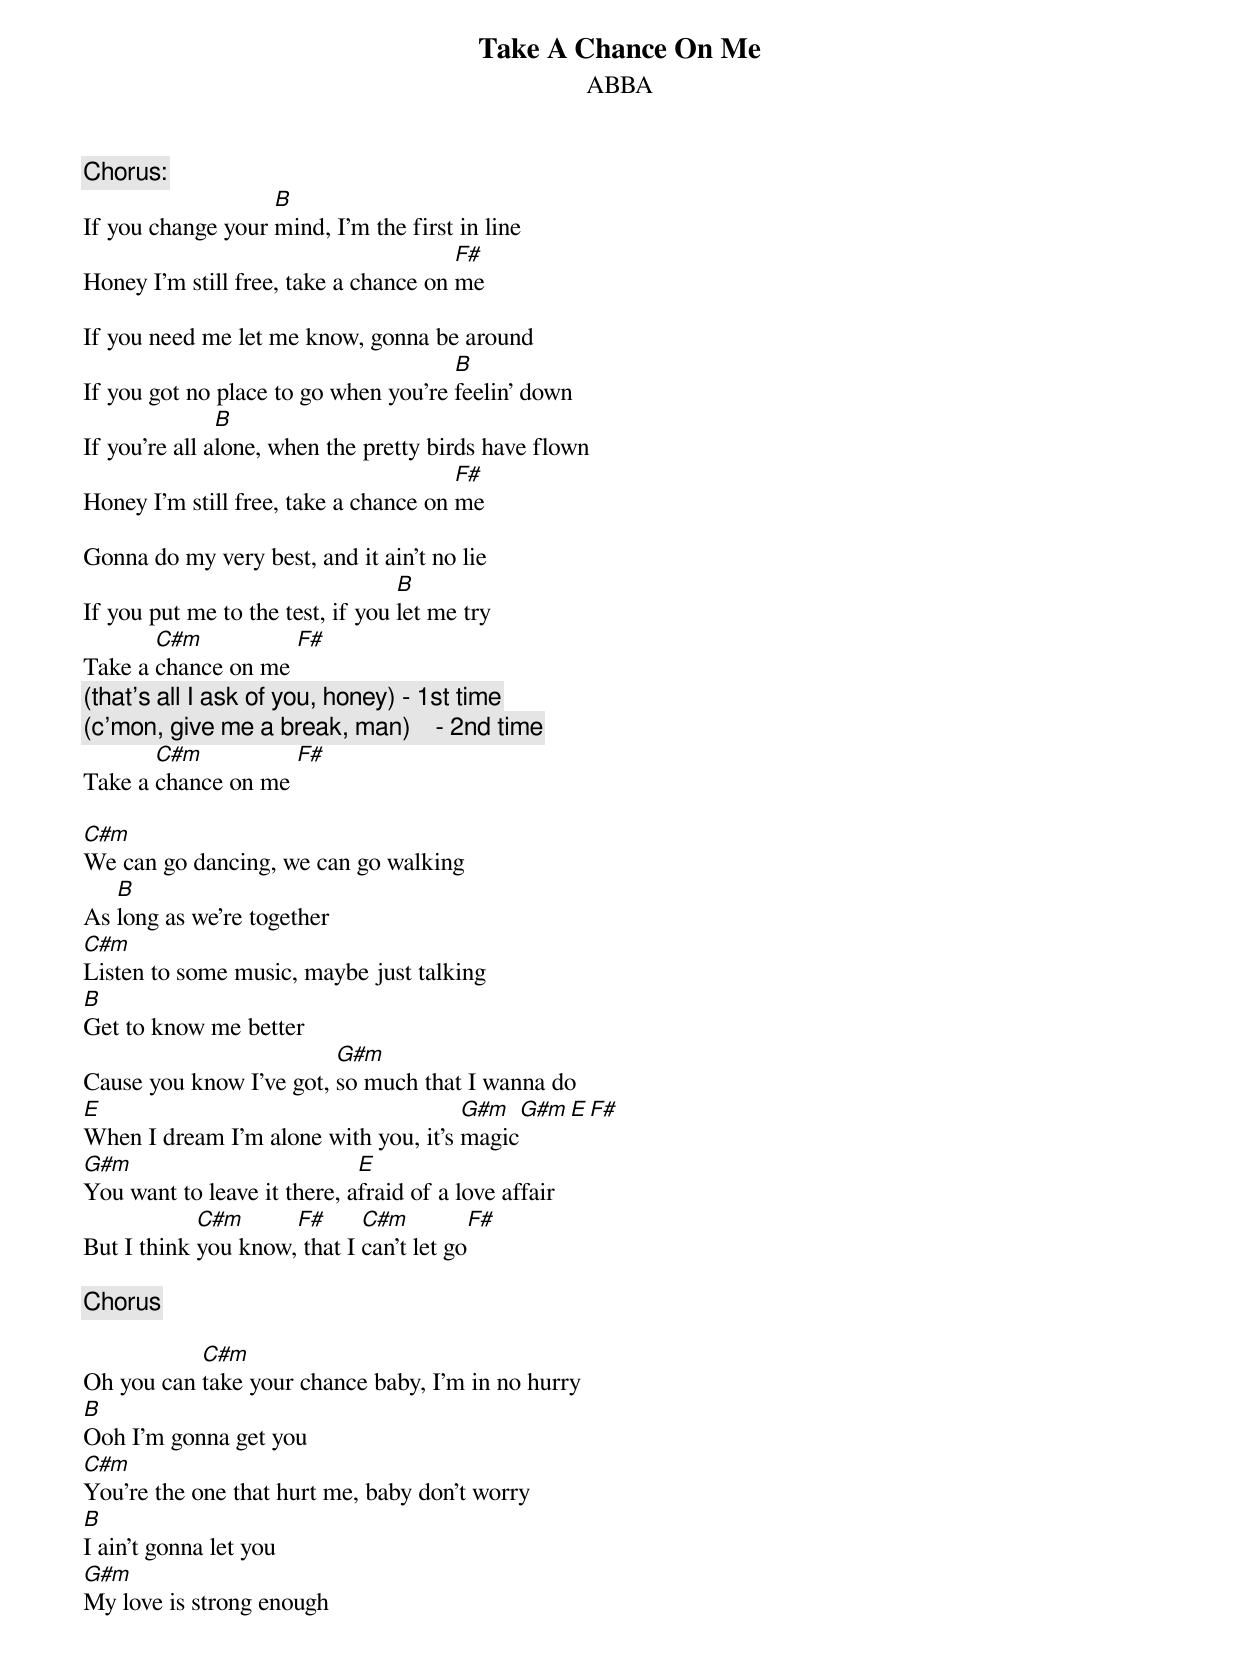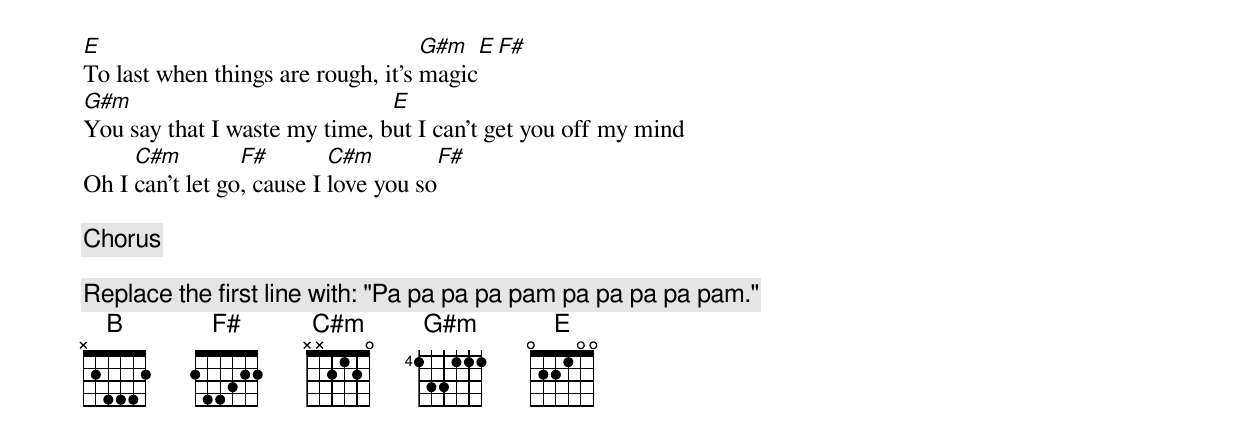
{t:Take A Chance On Me}
{st:ABBA}
{c:Chorus:}
If you change your [B]mind, I'm the first in line
Honey I'm still free, take a chance on [F#]me

If you need me let me know, gonna be around
If you got no place to go when you're [B]feelin' down
If you're all a[B]lone, when the pretty birds have flown
Honey I'm still free, take a chance on [F#]me

Gonna do my very best, and it ain't no lie
If you put me to the test, if you [B]let me try
Take a [C#m]chance on me [F#]
                   {c:(that's all I ask of you, honey) - 1st time}
                   {c:(c'mon, give me a break, man)    - 2nd time}
Take a [C#m]chance on me [F#]

[C#m]We can go dancing, we can go walking
As [B]long as we're together
[C#m]Listen to some music, maybe just talking
[B]Get to know me better
Cause you know I've got, [G#m]so much that I wanna do
[E]When I dream I'm alone with you, it's [G#m]magic[G#m][E][F#]
[G#m]You want to leave it there, a[E]fraid of a love affair
But I think [C#m]you know,[F#] that I [C#m]can't let go[F#]

{c:Chorus}

Oh you can [C#m]take your chance baby, I'm in no hurry
[B]Ooh I'm gonna get you
[C#m]You're the one that hurt me, baby don't worry
[B]I ain't gonna let you
[G#m]My love is strong enough
[E]To last when things are rough, it's [G#m]magic[E][F#]
[G#m]You say that I waste my time, b[E]ut I can't get you off my mind
Oh I [C#m]can't let go[F#], cause I [C#m]love you so[F#]

{c:Chorus}

{c:Replace the first line with: "Pa pa pa pa pam pa pa pa pa pam."}
